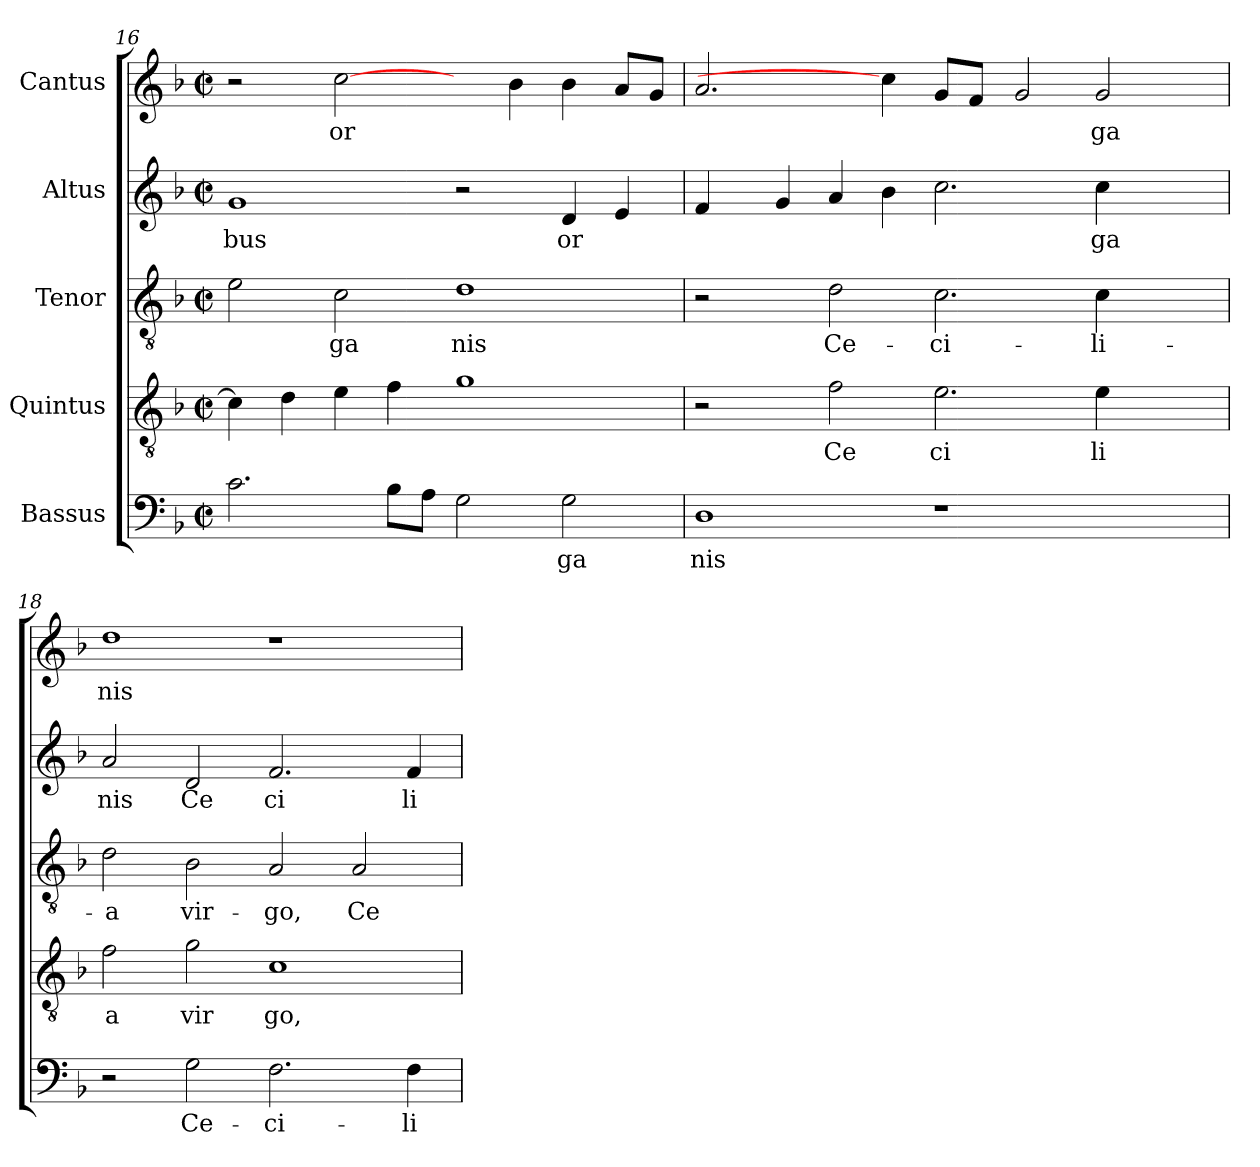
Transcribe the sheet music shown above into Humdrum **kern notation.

**kern	**text	**kern	**text	**kern	**text	**kern	**text	**kern	**text
*part5	*part5	*part4	*part4	*part3	*part3	*part2	*part2	*part1	*part1
*staff5	*staff5	*staff4	*staff4	*staff3	*staff3	*staff2	*staff2	*staff1	*staff1
*I"Bassus	*	*I"Quintus	*	*I"Tenor	*	*I"Altus	*	*I"Cantus	*
*clefF4	*	*clefGv2	*	*clefGv2	*	*clefG2	*	*clefG2	*
*k[b-]	*	*k[b-]	*	*k[b-]	*	*k[b-]	*	*k[b-]	*
*F:	*	*F:	*	*F:	*	*F:	*	*F:	*
*M2/2	*	*M2/2	*	*M2/2	*	*M2/2	*	*M2/2	*
*met(c|)	*	*met(c|)	*	*met(c|)	*	*met(c|)	*	*met(c|)	*
=16	=16	=16	=16	=16	=16	=16	=16	=16	=16
!	!	!	!	!	!	!	!LO:LY:b:cj	!	!
2.c\	.	4c\]	.	2e\	.	1g	bus	2r	.
.	.	4d\	.	.	.	.	.	.	.
!	!	!	!	!	!LO:LY:b:cj	!	!	!	!LO:LY:b:cj
.	.	4e\	.	2c\	ga	.	.	[2cc\	or
8B-\L	.	4f\	.	.	.	.	.	.	.
8A\J	.	.	.	.	.	.	.	.	.
!	!	!	!	!	!LO:LY:b:cj	!	!	!	!
2G\	.	1g	.	1d	nis	2r	.	4ryy	.
.	.	.	.	.	.	.	.	4b-\	.
!	!LO:LY:b:cj	!	!	!	!	!	!LO:LY:b:cj	!	!
2G\	ga	.	.	.	.	4d/	or	4b-\	.
.	.	.	.	.	.	4e/	.	8a/L	.
.	.	.	.	.	.	.	.	8g/J	.
!!LO:PB:g=z
=17	=17	=17	=17	=17	=17	=17	=17	=17	=17
!	!LO:LY:b:cj	!	!	!	!	!	!	!	!
*	*	*	*	*	*	*^	*	*^	*
1D	nis	2r	.	2r	.	4f/	8.ryy	.	2.a/	8ryy	.
.	.	.	.	.	.	.	.	.	.	1ryy	.
.	.	.	.	.	.	.	1ryy	.	.	.	.
.	.	.	.	.	.	4g/	.	.	.	.	.
!	!	!	!LO:LY:b:cj	!	!LO:LY:b:cj	!	!	!	!	!	!
.	.	2f\	Ce	2d\	Ce-	4a/	.	.	.	.	.
.	.	.	.	.	.	4b-\	.	.	4cc\]	.	.
!	!	!	!LO:LY:b:cj	!	!LO:LY:b:cj	!	!	!	!	!	!
1r	.	2.e\	ci	2.c\	-ci-	2.cc\	.	.	8g/L	.	.
.	.	.	.	.	.	.	.	.	8f/J	1ryy	.
.	.	.	.	.	.	.	1ryy	.	.	.	.
.	.	.	.	.	.	.	.	.	2g/	.	.
!	!	!	!LO:LY:b:cj	!	!LO:LY:b:cj	!	!	!LO:LY:b:cj	!	!	!LO:LY:b:cj
.	.	4e\	li	4c\	-li-	4cc\	.	ga	2g/	.	ga
4ryy	.	4ryy	.	4ryy	.	4ryy	.	.	.	.	.
.	.	.	.	.	.	.	.	.	.	8ryy	.
.	.	.	.	.	.	.	16ryy	.	.	.	.
=18	=18	=18	=18	=18	=18	=18	=18	=18	=18	=18	=18
!	!	!	!LO:LY:b:cj	!	!LO:LY:b:cj	!	!	!LO:LY:b:cj	!	!	!LO:LY:b:cj
*	*	*	*	*	*	*v	*v	*	*	*	*
*	*	*	*	*	*	*	*	*v	*v	*
2r	.	2f\	a	2d\	-a	2a/	nis	1dd	nis
!	!LO:LY:b:cj	!	!LO:LY:b:cj	!	!LO:LY:b:cj	!	!LO:LY:b:cj	!	!
2G\	Ce-	2g\	vir	2B-\	vir-	2d/	Ce	.	.
!	!LO:LY:b:cj	!	!LO:LY:b:cj	!	!LO:LY:b:cj	!	!LO:LY:b:cj	!	!
2.F\	-ci-	1c	go,	2A/	-go,	2.f/	ci	1r	.
!	!	!	!	!	!LO:LY:b:cj	!	!	!	!
.	.	.	.	2A/	Ce-	.	.	.	.
!	!LO:LY:b:cj	!	!	!	!	!	!LO:LY:b:cj	!	!
4F\	-li-	.	.	.	.	4f/	li	.	.
=	=	=	=	=	=	=	=	=	=
*-	*-	*-	*-	*-	*-	*-	*-	*-	*-
